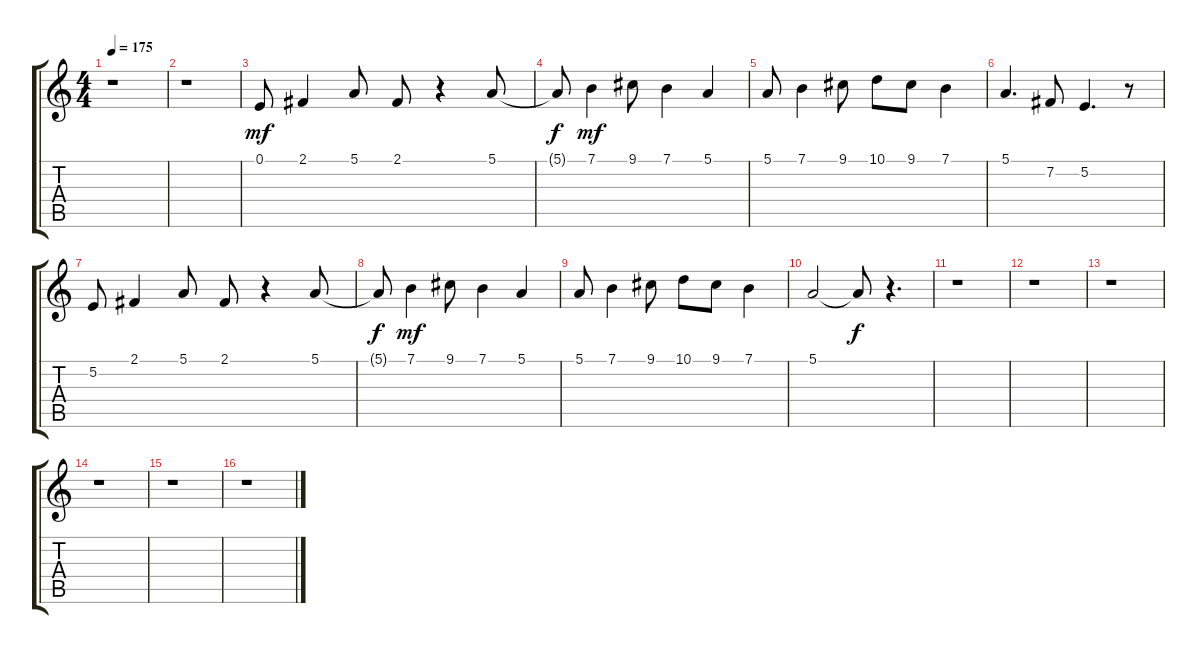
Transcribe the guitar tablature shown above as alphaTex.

\track "" {instrument trumpet}
\staff {score tabs}
\tuning (E4 B3 G3 D3 A2 E2) {hide}
\ts (4 4)
\tempo 175
\clef g2
\ks c
r.1{dy f} |
r.1 |
0.1.8{dy mf} 2.1.4 5.1.8 2.1.8 r.4 5.1.8 |
5.1{t}.8{dy f} 7.1.4{dy mf} 9.1.8 7.1.4 5.1.4 |
5.1.8 7.1.4 9.1.8 10.1.8 9.1.8 7.1.4 |
5.1.4{d} 7.2.8 5.2.4{d} r.8 |
5.2.8 2.1.4 5.1.8 2.1.8 r.4 5.1.8 |
5.1{t}.8{dy f} 7.1.4{dy mf} 9.1.8 7.1.4 5.1.4 |
5.1.8 7.1.4 9.1.8 10.1.8 9.1.8 7.1.4 |
5.1.2 5.1{t}.8{dy f} r.4{d} |
r.1 |
r.1 |
r.1 |
r.1 |
r.1 |
r.1
